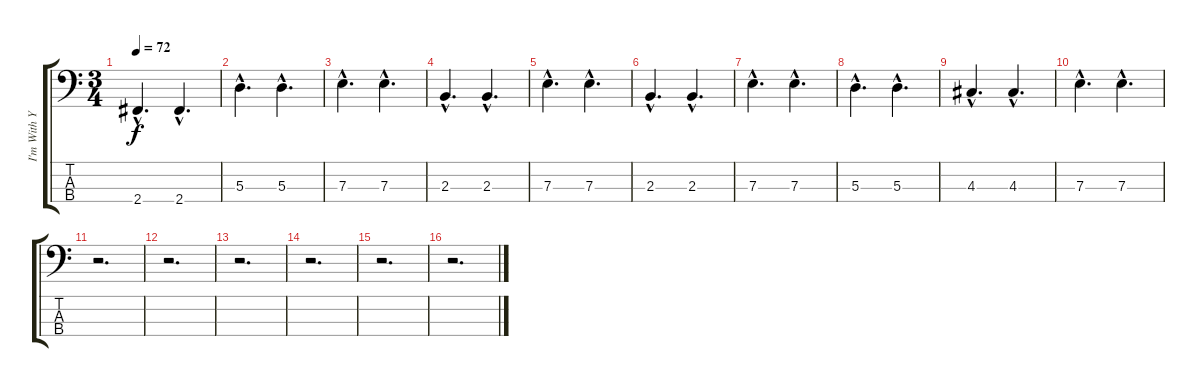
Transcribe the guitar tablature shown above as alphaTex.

\track ("I'm With You" "I'm With Y") {instrument electricbassfinger}
\staff {score tabs}
\tuning (G2 D2 A1 E1) {hide}
\ts (3 4)
\tempo 72
\clef f4
\ks c
2.4{hac}.4{d dy f} 2.4{hac}.4{d} |
5.3{hac}.4{d} 5.3{hac}.4{d} |
7.3{hac}.4{d} 7.3{hac}.4{d} |
2.3{hac}.4{d} 2.3{hac}.4{d} |
7.3{hac}.4{d} 7.3{hac}.4{d} |
2.3{hac}.4{d} 2.3{hac}.4{d} |
7.3{hac}.4{d} 7.3{hac}.4{d} |
5.3{hac}.4{d} 5.3{hac}.4{d} |
4.3{hac}.4{d} 4.3{hac}.4{d} |
7.3{hac}.4{d} 7.3{hac}.4{d} |
r.2{d} |
r.2{d} |
r.2{d} |
r.2{d} |
r.2{d} |
r.2{d}
